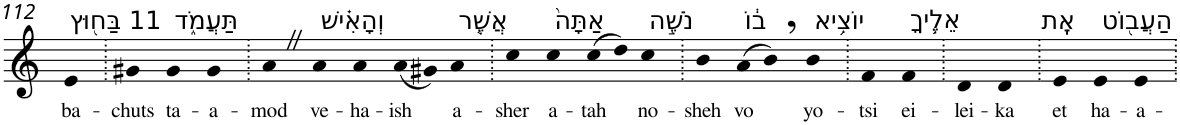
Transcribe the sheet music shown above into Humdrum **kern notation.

**kern	**text
*part1	*part1
*staff1	*staff1
*I"Piano	*
*I'Pno	*
!!LO:PB:g=z
*clefG2	*
*k[]	*
=112	=112
!LO:TX:a:t=11 בַּח֖וּץ	!
!	!LO:LY:b
4e	ba-
=113.	=113.
!	!LO:LY:b
4g#X	-chuts
!LO:TX:a:t=תַּעֲמֹ֑ד	!
!	!LO:LY:b
4g#	ta-
!	!LO:LY:b
4g#	-a-
=114.	=114.
!	!LO:LY:b
4aZ	-mod
!LO:TX:a:t=וְהָאִ֗ישׁ	!
!	!LO:LY:b
4a	ve-
!	!LO:LY:b
4a	-ha-
!	!LO:LY:b
(8a	-ish
8g#X)	.
!LO:TX:a:t=אֲשֶׁ֤ר	!
!	!LO:LY:b
4a	a-
=115.	=115.
!	!LO:LY:b
4cc	-sher
!LO:TX:a:t=אַתָּה֙	!
!	!LO:LY:b
4cc	a-
!	!LO:LY:b
(8cc	-tah
8dd)	.
!LO:TX:a:t=נֹשֶׁ֣ה	!
!	!LO:LY:b
4cc	no-
=116.	=116.
!	!LO:LY:b
4b	-sheh
!LO:TX:a:t=ב֔וֹ	!
!	!LO:LY:b
(8a	vo
8b,)	.
!LO:TX:a:t=יוֹצִ֥יא	!
!	!LO:LY:b
4b	yo-
=117.	=117.
!	!LO:LY:b
4f	-tsi
!LO:TX:a:t=אֵלֶ֛יךָ	!
!	!LO:LY:b
4f	ei-
=118.	=118.
!	!LO:LY:b
4d	-lei-
!	!LO:LY:b
4d	-ka
=119.	=119.
!LO:TX:a:t=אֶֽת	!
!	!LO:LY:b
4e	et
!LO:TX:a:t=הַעֲב֖וֹט	!
!	!LO:LY:b
4e	ha-
!	!LO:LY:b
4e	-a-
=.	=.
*-	*-
